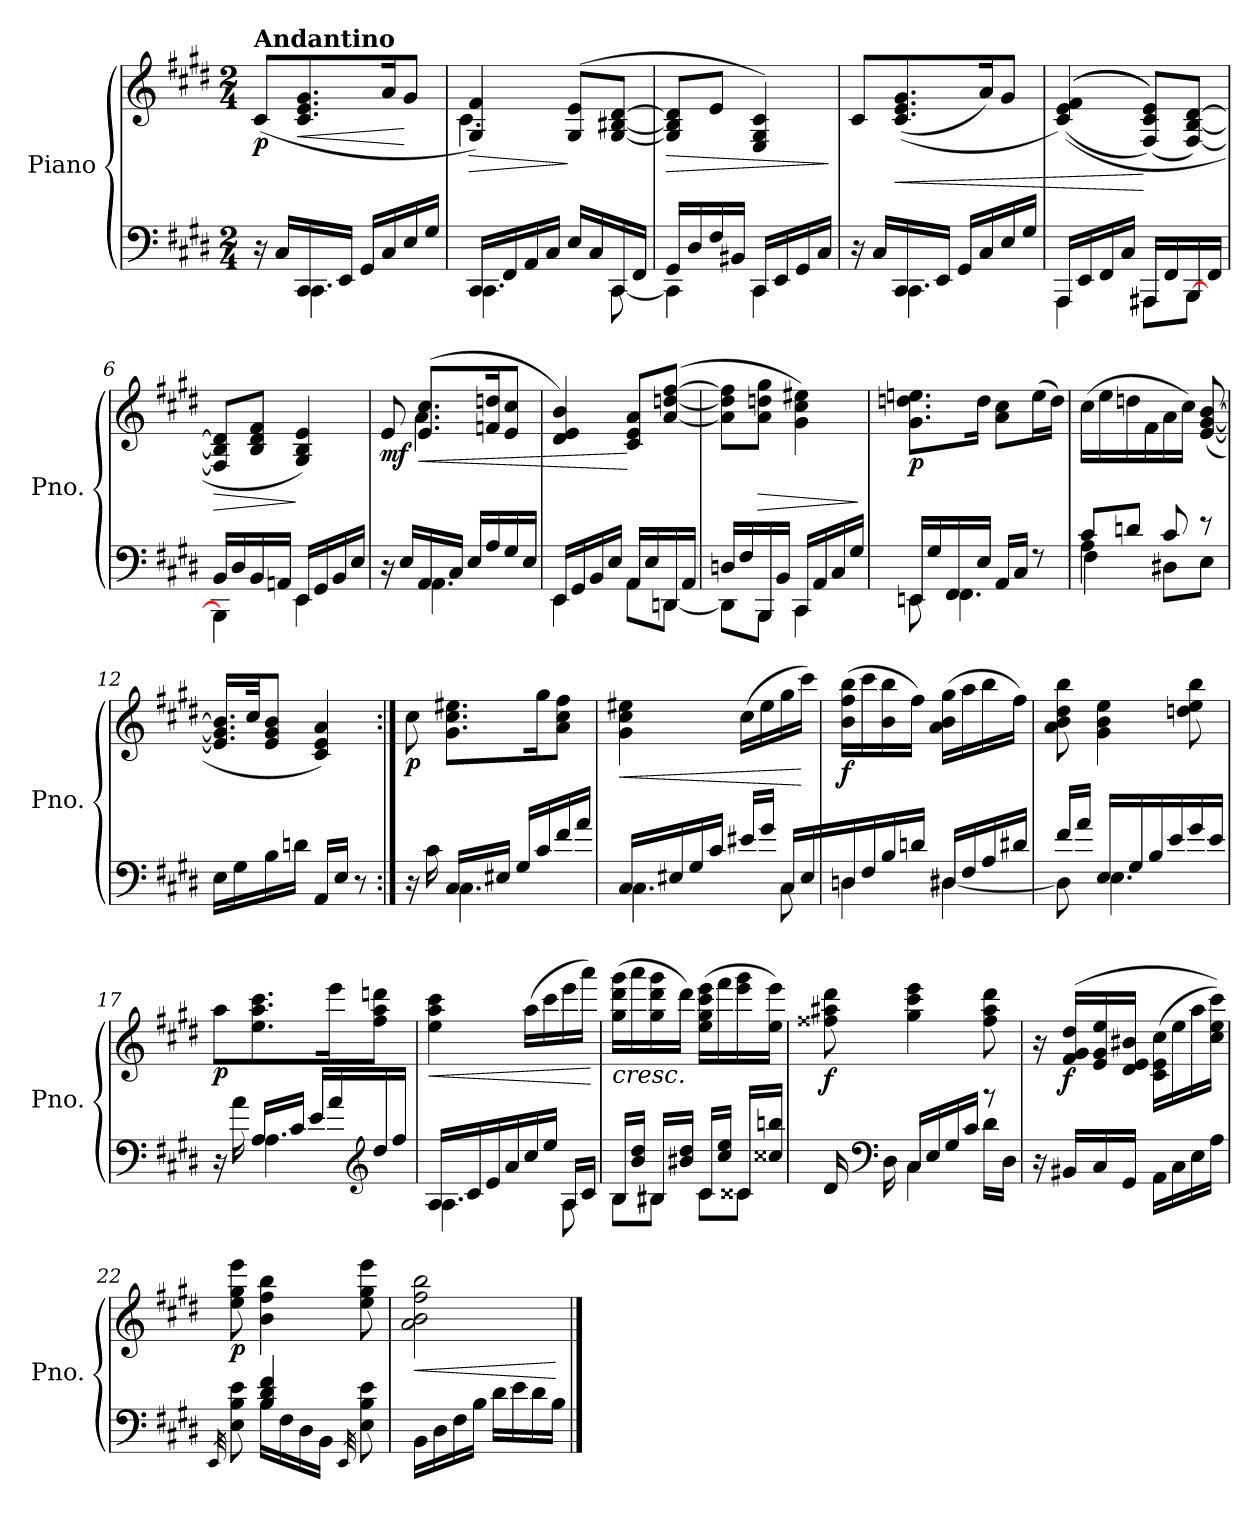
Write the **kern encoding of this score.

**kern	**kern	**dynam
*part1	*part1	*part1
*staff2	*staff1	*staff1/2
*I"Piano	*	*
*I'Pno.	*	*
*clefF4	*clefG2	*
*k[f#c#g#d#]	*k[f#c#g#d#]	*
*M2/4	*M2/4	*
=1	=1	=1
*^	*	*
!	!	!LO:TX:a:B:t=Andantino	!
!	!	!	!LO:DY:b
16r	8ryy	(<8c#/L	p
16C#/LL	.	.	.
!	!	!	!LO:HP:b
16CC#/	4.CC#\	8.c#/ 8.e/ 8.g#/	<
16EE/JJ	.	.	.
16GG#/LL	.	.	.
16C#/	.	16a/K	.
16E/	.	8g#/J	[
16G#/JJ	.	.	.
=2	=2	=2	=2
!	!	!	!LO:HP:b
*	*	*^	*
16CC#/LL	4.CC#\	4G#/ 4f#/)	4.c#\	>
16FF#/	.	.	.	.
16AA/	.	.	.	.
16C#/JJ	.	.	.	.
16E/LL	.	(>8G#/ 8e/L	.	]
16C#/	.	.	.	.
16CC#/	[8CC#\	[8G#/ [8B#X/ [8d#/J	8ryy	.
16FF#/JJ	.	.	.	.
*	*	*v	*v	*
=3	=3	=3	=3
!	!	!	!LO:HP:b
16GG#/LL	4CC#\]	8G#/] 8B#/] 8d#/]L	>
16D#/	.	.	.
16F#/	.	8e/J	.
16BB#X/JJ	.	.	.
16CC#/LL	4CC#\	4E/ 4G#/ 4c#/)	.
16EE/	.	.	.
16GG#/	.	.	.
16C#/JJ	.	.	.
*v	*v	*	*
.	.	]
=4	=4	=4
*^	*	*
16r	8ryy	8c#/L	.
16C#/LL	.	.	.
!	!	!	!LO:HP:b
16CC#/	4.CC#\	(<(<8.c#/ 8.e/ 8.g#/	<
16EE/JJ	.	.	.
16GG#/LL	.	.	.
16C#/	.	16a/K)	.
16E/	.	8g#/J	.
16G#/JJ	.	.	.
!!LO:LB:g=z
=5	=5	=5	=5
16AAA/LL	4AAA\	(<(<(<(>4c#/ 4e/ 4f#/)	.
16EE/	.	.	.
16FF#/	.	.	.
16C#/JJ	.	.	.
16AAA#X/LL	8AAA#\L	(<8F#/ 8c#/ 8e/L)))	[
16FF#/	.	.	.
[16BBB/	8BBB\J	[8F#/ [8B/ [8d#/J)	.
16FF#/JJ	.	.	.
=6	=6	=6	=6
!	!	!	!LO:HP:b
16BB/LL	4BBB\]	8F#/] 8B/] 8d#/]L	>
16D#/	.	.	.
16BB/	.	8B/ 8d#/ 8f#/J	.
16AAn/JJ	.	.	.
16EE/LL	4EE\	4G#/ 4B/ 4e/)	]
16GG#/	.	.	.
16BB/	.	.	.
16E/JJ	.	.	.
=7	=7	=7	=7
*	*	*^	*
!	!	!	!	!LO:DY:b
16r	8ryy	8e/	8ryy	mf
16E/LL	.	.	.	.
!	!	!	!	!LO:HP:b
16AA/	4.AA\	(>8.e/ 8.cc#/L	4.a\	<
16C#/JJ	.	.	.	.
16E/LL	.	.	.	.
16A/	.	16fn/ 16ddn/K	.	.
16G#/	.	8e/ 8cc#/J	.	.
16E/JJ	.	.	.	.
*	*	*v	*v	*
=8	=8	=8	=8
16EE/LL	4EE\	4d#/ 4e/ 4b/)	.
16GG#/	.	.	.
16BB/	.	.	.
16E/JJ	.	.	.
16AA/LL	8AA\L	8c#/ 8e/ 8a/L	[
16E/	.	.	.
16DDn/	[8DD\J	(<[8a/ [8ddn/ [8ff#/J	.
16AA/JJ	.	.	.
!!LO:LB:g=z
=9	=9	=9	=9
16Dn/LL	8DD\L]	8a\] 8dd\] 8ff#\]L	.
16F#/	.	.	.
!	!	!	!LO:HP:b
16BBB/	8BBB\J	8a\ 8ddn\ 8gg#\J	>
16BB/JJ	.	.	.
16CC#/LL	4CC#\	4g#\ 4cc#\ 4ee#X\)	.
16AA/	.	.	.
16C#/	.	.	.
16G#/JJ	.	.	.
*v	*v	*	*
.	.	]
=10	=10	=10
*^	*	*
!	!	!	!LO:DY:b
16EE/LL	8EEn\	8.g#\ 8.ddn\ 8.een\L	p
16G#/	.	.	.
16FF#/	4.FF#\	.	.
16E/JJ	.	16dd\Jk	.
16AA/LL	.	8a\ 8cc#\L	.
16C#/JJ	.	.	.
8r	.	(>16ee\L	.
.	.	16dd\JJ)	.
=11	=11	=11	=11
*	*^	*	*
8c#/L	4A\	4F#\	(>16cc#\LL	.
.	.	.	16ee\	.
8dn/J	.	.	16ddn\	.
.	.	.	16f#\	.
8c#/	4ryy	8D#X\L	16a\	.
.	.	.	16cc#\JJ)	.
8r	.	8E\J	(<[8e/ [8g#/ [8b/	.
*v	*v	*v	*	*
=12	=12	=12
16E\LL	16.e/] 16.g#/] 16.b/]LL	.
16G#\	.	.
.	32cc#/JK	.
16B\	8e/ 8g#/ 8b/J	.
16dn\JJ	.	.
16AA/LL	4c#/ 4e/ 4a/)	.
16E/JJ	.	.
8r	.	.
!!LO:LB:g=z
=13:|!	=13:|!	=13:|!
*^	*	*
!	!	!	!LO:DY:b
16r	8ryy	8cc#\	p
16c#\	.	.	.
16C#/LL	4.C#\	8.g#\ 8.cc#\ 8.ee#X\L	.
16E#X/JJ	.	.	.
16G#/LL	.	.	.
16c#/	.	16gg#\K	.
16f#/	.	8a\ 8cc#\ 8ff#\J	.
16a/JJ	.	.	.
=14	=14	=14	=14
!	!	!	!LO:HP:b
16C#/LL	4.C#\	4g#\ 4cc#\ 4ee#X\	<
16E#X/	.	.	.
16G#/	.	.	.
16c#/JJ	.	.	.
16e#X/LL	.	(>16cc#\LL	.
16g#/JJ	.	16ee#\	.
16C#/LL	8C#\	16gg#\	.
16E#/	.	16ccc#\JJ)	[
=15	=15	=15	=15
!	!	!	!LO:DY:b
16Dn/	4D\	(>16b\ 16ff#\ 16bb\LL	f
16F#/	.	16ccc#\	.
16B/	.	16b\ 16bb\	.
16dn/JJ	.	16ff#\JJ)	.
16D#X/LL	[4D#\	(>16a\ 16b\ 16gg#\LL	.
16F#/	.	16aa\	.
16A/	.	16bb\	.
16d#X/JJ	.	16ff#\JJ)	.
!!LO:PB:g=z
=16	=16	=16	=16
16f#/LL	8D#\]	8a\ 8b\ 8dd#\ 8bb\	.
16a/JJ	.	.	.
16E/LL	4.E\	4g#\ 4b\ 4ee\	.
16G#/	.	.	.
16B/	.	.	.
16e/	.	.	.
16g#/	.	8ddn\ 8ee\ 8bb\	.
16e/JJ	.	.	.
=17	=17	=17	=17
!	!	!	!LO:DY:b
16r	8ryy	8aa\L	p
16a\	.	.	.
16A/LL	4.A\	8.ee\ 8.aa\ 8.ccc#\	.
16c#/JJ	.	.	.
16e/LL	.	.	.
16a/	.	16eee\K	.
*clefG2	*	*	*
16dd#/	.	8ff#\ 8aa\ 8dddn\J	.
16ff#/JJ	.	.	.
=18	=18	=18	=18
!	!	!	!LO:HP:b
16A/LL	4.A\	4ee\ 4aa\ 4ccc#\	<
16c#/	.	.	.
16e/	.	.	.
16a/	.	.	.
16cc#/	.	(>16aa\LL	.
16ee/JJ	.	16ccc#\	.
16A/LL	8A\	16eee\	.
16c#/JJ	.	16aaa\JJ)	.
*v	*v	*	*
.	.	[
!!LO:LB:g=z
=19	=19	=19
*^	*	*
!	!	!LO:TX:b:i:t=cresc.	!
16B/LL	8B\L	(>16gg#\ 16ddd#\ 16ggg#\LL	.
16b/ 16dd#/JJ	.	16aaa\	.
16B#X/LL	8B#\J	16gg#\ 16ddd#\ 16ggg#\	.
16b#X/ 16dd#/JJ	.	16ddd#\JJ)	.
16c#/LL	8c#\L	(>16ee\ 16gg#\ 16ccc#\ 16eee\LL	.
16cc#/ 16ee/JJ	.	16fff#\	.
16c##X/LL	8c##\J	16eee\ 16ggg#\	.
16cc##X/ 16bbn/JJ	.	16ee\ 16eee\JJ)	.
=20	=20	=20	=20
!	!	!	!LO:DY:b
16d#/	8ryy	8ff##X\ 8aa#X\ 8ddd#\	f
*clefF4	*	*	*
16D#\	.	.	.
16C#/LL	4C#\	4gg#\ 4ccc#\ 4eee\	.
16E/	.	.	.
16G#/	.	.	.
16c#/JJ	.	.	.
8r	16d#\LL	8ff##\ 8aa#\ 8ddd#\	.
.	16D#\JJ	.	.
*v	*v	*	*
=21	=21	=21
16r	16r	.
!	!	!LO:DY:b
16BB#X/LL	(>16f#/ 16g#/ 16dd#/LL	f
16C#/	16e/ 16g#/ 16ee/	.
16GG#/JJ	16d#/ 16e/ 16b#X/JJ	.
16AA\LL	(>16c#\ 16e\ 16cc#\LL	.
16C#\	16ee\	.
16E\	16aa\	.
16A\JJ	16cc#\ 16ee\ 16ccc#\JJ))	.
=22	=22	=22
32qEE/	.	.
*^	*	*
!	!	!	!LO:DY:b
8E\ 8B\ 8e\	8ryy	8ee\ 8gg#\ 8eee\	p
4B/ 4d#/ 4f#/	16B\LL	4b\ 4ff#\ 4bb\	.
.	16F#\	.	.
.	16D#\	.	.
.	16BB\JJ	.	.
32qEE/	.	.	.
8E\ 8B\ 8e\	8ryy	8ee\ 8gg#\ 8eee\	.
!!LO:LB:g=z
=23	=23	=23	=23
!	!	!	!LO:HP:b
*v	*v	*	*
16BB\LL	2a\ 2b\ 2ff#\ 2bb\	<
16D#\	.	.
16F#\	.	.
16B\JJ	.	.
16d#\LL	.	.
16e\	.	.
16d#\	.	.
16B\JJ	.	.
.	.	[
==	==	==
*-	*-	*-
